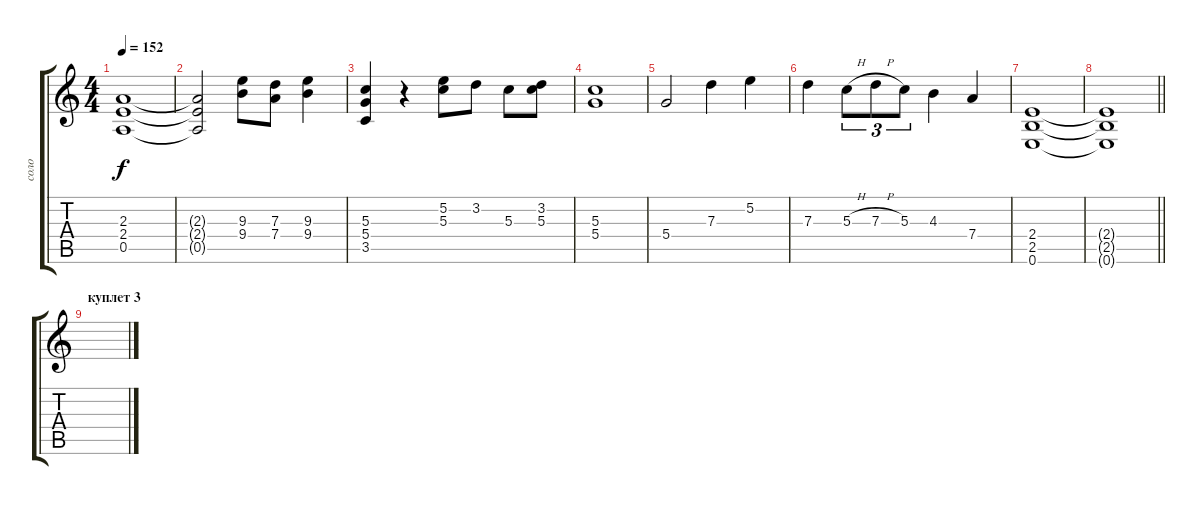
\track ("соло" "соло") {instrument distortionguitar}
\staff {score tabs}
\tuning (E4 B3 G3 D3 A2 E2) {hide}
\ts (4 4)
\tempo 152
\clef g2
\ks c
(2.3 2.4 0.5).1{dy f} |
(2.3{t} 2.4{t} 0.5{t}).2 (9.3 9.4).8 (7.3 7.4).8 (9.3 9.4).4 |
(5.3 5.4 3.5).4 r.4 (5.2 5.3).8 3.2.8 5.3.8 (3.2 5.3).8 |
(5.3 5.4).1 |
5.4.2 7.3.4 5.2.4 |
7.3.4 5.3{h}.8{tu (3 2)} 7.3{h}.8{tu (3 2)} 5.3.8{tu (3 2)} 4.3.4 7.4.4 |
(2.4 2.5 0.6).1 |
\barLineRight lightlight
(2.4{t} 2.5{t} 0.6{t}).1 |
\section ("" "куплет 3")
